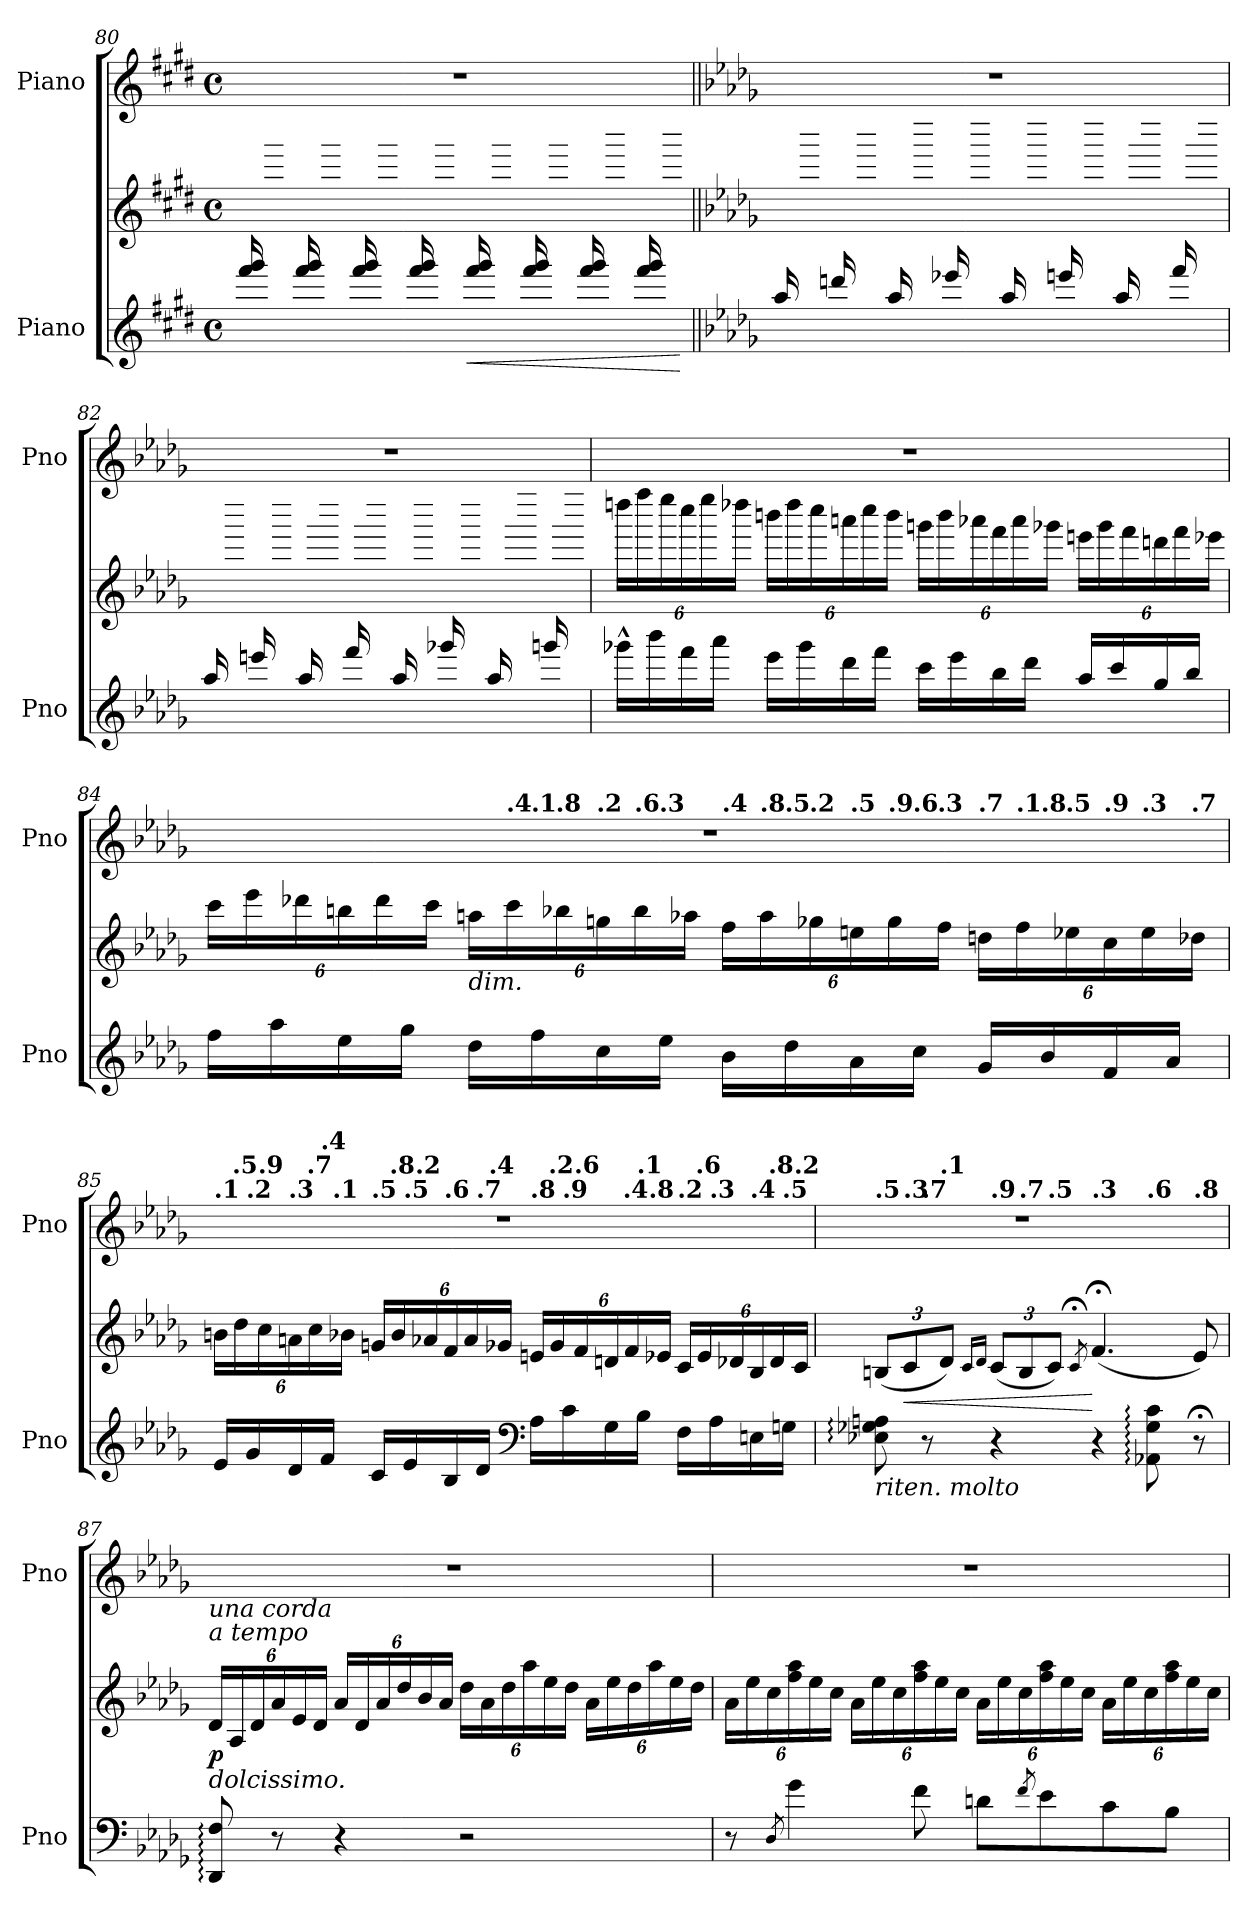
**kern	**kern	**dynam	**kern
*part2	*part2	*part2	*part1
*staff3	*staff2	*staff2/3	*staff1
*I"Piano	*	*	*I"Piano
*I'Pno	*	*	*I'Pno
*clefG2	*clefG2	*	*clefG2
*k[f#c#g#d#]	*k[f#c#g#d#]	*	*k[f#c#g#d#]
*M4/4	*M4/4	*	*M4/4
*met(c)	*met(c)	*	*met(c)
=80	=80	=80	=80
*^	*	*	*
16fff#/ 16ggg#/LL	1ryy	16ryy	.	1r
16ryy	.	16bb#X\ 16ddd#\ 16aaa\	.	.
16fff#/ 16ggg#/	.	16ryy	.	.
16ryy	.	16bb#\ 16ddd#\ 16aaa\JJ	.	.
16fff#/ 16ggg#/LL	.	16ryy	.	.
16ryy	.	16bb#\ 16ddd#\ 16aaa\	.	.
16fff#/ 16ggg#/	.	16ryy	.	.
16ryy	.	16bb#\ 16ddd#\ 16aaa\JJ	.	.
!	!	!	!LO:HP:b=2	!
16fff#/ 16ggg#/LL	.	16ryy	<	.
16ryy	.	16bb#X\ 16ddd#\ 16aaa#X\	.	.
16fff#/ 16ggg#/	.	16ryy	.	.
16ryy	.	16bb#\ 16ddd#\ 16aaa#\JJ	.	.
16fff#/ 16ggg#/LL	.	16ryy	.	.
16ryy	.	16bb#X\ 16ddd#\ 16bbbn\	.	.
16fff#/ 16ggg#/	.	16ryy	.	.
16ryy	.	16bb#\ 16ddd#\ 16bbb\JJ	.	.
*v	*v	*	*	*
.	.	[	.
=81||	=81||	=81||	=81||
*k[b-e-a-d-g-]	*k[b-e-a-d-g-]	*	*k[b-e-a-d-g-]
*^	*	*	*
16aa-/LL	1ryy	16ryy	.	1r
16ryy	.	16eee-\ 16ggg-\ 16cccc\	.	.
16dddn/	.	16ryy	.	.
16ryy	.	16eee-\ 16ggg-\ 16cccc\JJ	.	.
16aa-/LL	.	16ryy	.	.
16ryy	.	16eeen\ 16gggn\ 16dddd-\	.	.
16eee-X/	.	16ryy	.	.
16ryy	.	16eee-\ 16ggg\ 16dddd-\JJ	.	.
16aa-/LL	.	16ryy	.	.
16ryy	.	16fff\ 16aaa-\ 16ddddn\	.	.
16eeen/	.	16ryy	.	.
16ryy	.	16fff\ 16aaa-\ 16dddd\JJ	.	.
16aa-/LL	.	16ryy	.	.
16ryy	.	16ggg-X\ 16aaan\ 16eeee-\	.	.
16fff/	.	16ryy	.	.
16ryy	.	16ggg-\ 16aaa\ 16eeee-\JJ	.	.
!!LO:LB:g=z
=82	=82	=82	=82	=82
16aa-/LL	1ryy	16ryy	.	1r
16ryy	.	16fff\ 16aaa-X\ 16ddddn\	.	.
16eeen/	.	16ryy	.	.
16ryy	.	16fff\ 16aaa-\ 16dddd\JJ	.	.
16aa-/LL	.	16ryy	.	.
16ryy	.	16ggg-\ 16aaan\ 16eeee-\	.	.
16fff/	.	16ryy	.	.
16ryy	.	16ggg-\ 16aaa\ 16eeee-\JJ	.	.
16aa-/LL	.	16ryy	.	.
16ryy	.	16gggn\ 16bbb-\ 16eeeen\	.	.
16ggg-X/	.	16ryy	.	.
16ryy	.	16gggn\ 16bbb-\ 16eeee\JJ	.	.
16aa-/LL	.	16ryy	.	.
16ryy	.	16aaa-X\ 16bbbn\ 16ffff\	.	.
16gggn/	.	16ryy	.	.
16ryy	.	16aaa-\ 16bbb\ 16ffff\JJ	.	.
*v	*v	*	*	*
=83	=83	=83	=83
*	*Xbrackettup	*	*
16ggg-X^^\LL	24ddddn\LL	.	1r
.	24ffff\	.	.
16bbb-\	.	.	.
.	24eeee-\	.	.
16fff\	24cccc\	.	.
.	24eeee-\	.	.
16aaa-\JJ	.	.	.
.	24dddd-X\JJ	.	.
16eee-\LL	24bbbn\LL	.	.
.	24dddd-\	.	.
16ggg-\	.	.	.
.	24cccc\	.	.
16ddd-\	24aaan\	.	.
.	24cccc\	.	.
16fff\JJ	.	.	.
.	24bbb\JJ	.	.
16ccc\LL	24gggn\LL	.	.
.	24bbb\	.	.
16eee-\	.	.	.
.	24aaa-X\	.	.
16bb-\	24fff\	.	.
.	24aaa-\	.	.
16ddd-\JJ	.	.	.
.	24ggg-X\JJ	.	.
16aa-/LL	24eeen\LL	.	.
.	24ggg-\	.	.
16ccc/	.	.	.
.	24fff\	.	.
16gg-/	24dddn\	.	.
.	24fff\	.	.
16bb-/JJ	.	.	.
.	24eee-X\JJ	.	.
!!LO:PB:g=z
=84	=84	=84	=84
*	*	*	*^
*	*	*	*	*^
*	*	*	*	*	*^
*	*	*	*	*	*	*^
*	*	*	*	*	*	*	*^
*	*	*	*	*	*	*	*	*^
*	*	*	*	*	*	*	*	*	*^
*	*	*	*	*	*	*	*	*	*	*^
*	*	*	*	*	*	*	*	*	*	*	*^
*	*	*	*	*	*	*	*	*	*	*	*	*^
*	*	*	*	*	*	*	*	*	*	*	*	*	*^
*	*	*	*	*	*	*	*	*	*	*	*	*	*	*^
*	*	*	*	*	*	*	*	*	*	*	*	*	*	*	*^
*	*	*	*	*	*	*	*	*	*	*	*	*	*	*	*	*^
*	*	*	*	*	*	*	*	*	*	*	*	*	*	*	*	*	*^
*	*	*	*	*	*	*	*	*	*	*	*	*	*	*	*	*	*	*^
*	*	*	*	*	*	*	*	*	*	*	*	*	*	*	*	*	*	*	*^
*	*	*	*	*	*	*	*	*	*	*	*	*	*	*	*	*	*	*	*	*^
16ff\LL	24ccc\LL	.	1r	6..ryy	4ryy	3ryy	4.ryy	3ryy	4..ryy	2ryy	3ryy	2ryy	3..ryy	2ryy	3%2ryy	2ryy	3%2ryy	2.ryy	3%2ryy	3%2ryy	3ryy
.	24eee-\	.	.	.	.	.	.	.	.	.	.	.	.	.	.	.	.	.	.	.	.
16aa-\	.	.	.	.	.	.	.	.	.	.	.	.	.	.	.	.	.	.	.	.	.
.	24ddd-X\	.	.	.	.	.	.	.	.	.	.	.	.	.	.	.	.	.	.	.	.
16ee-\	24bbn\	.	.	.	.	.	.	.	.	.	.	.	.	.	.	.	.	.	.	.	.
.	24ddd-\	.	.	.	.	.	.	.	.	.	.	.	.	.	.	.	.	.	.	.	.
16gg-\JJ	.	.	.	.	.	.	.	.	.	.	.	.	.	.	.	.	.	.	.	.	.
.	24ccc\JJ	.	.	.	.	.	.	.	.	.	.	.	.	.	.	.	.	.	.	.	.
*	*	*	*MM160	*	*	*	*	*	*	*	*	*	*	*	*	*	*	*	*	*	*
!	!LO:TX:b:i:t=dim.	!	!	!	!	!	!	!	!	!	!	!	!	!	!	!	!	!	!	!	!
16dd-\LL	24aan\LL	.	.	.	16ryy	.	.	.	.	.	.	.	.	.	.	.	.	.	.	.	.
*	*	*	*MM159	*	*	*	*	*	*	*	*	*	*	*	*	*	*	*	*	*	*
!	!	!	!	!LO:TX:a:B:t=.4	!	!	!	!	!	!	!	!	!	!	!	!	!	!	!	!	!
.	24ccc\	.	.	3%2ryy	.	.	.	.	.	.	.	.	.	.	.	.	.	.	.	.	.
*	*	*	*MM159	*	*	*	*	*	*	*	*	*	*	*	*	*	*	*	*	*	*
!	!	!	!	!	!LO:TX:a:B:t=.1	!	!	!	!	!	!	!	!	!	!	!	!	!	!	!	!
16ff\	.	.	.	.	2ryy	.	.	.	.	.	.	.	.	.	.	.	.	.	.	.	.
*	*	*	*MM158	*	*	*	*	*	*	*	*	*	*	*	*	*	*	*	*	*	*
!	!	!	!	!	!	!LO:TX:a:B:t=.8	!	!	!	!	!	!	!	!	!	!	!	!	!	!	!
.	24bb-X\	.	.	.	.	3%2ryy	.	12ryy	.	.	6ryy	.	.	.	.	.	.	.	.	.	12.ryy
*	*	*	*MM158	*	*	*	*	*	*	*	*	*	*	*	*	*	*	*	*	*	*
!	!	!	!	!	!	!	!LO:TX:a:B:t=.2	!	!	!	!	!	!	!	!	!	!	!	!	!	!
16cc\	24ggn\	.	.	.	.	.	2ryy	.	.	.	.	.	.	.	.	.	.	.	.	.	.
*	*	*	*MM157	*	*	*	*	*	*	*	*	*	*	*	*	*	*	*	*	*	*
!	!	!	!	!	!	!	!	!LO:TX:a:B:t=.6	!	!	!	!	!	!	!	!	!	!	!	!	!
.	24bb-\	.	.	.	.	.	.	3..ryy	.	.	.	.	.	.	.	.	.	.	.	.	.
*	*	*	*MM157	*	*	*	*	*	*	*	*	*	*	*	*	*	*	*	*	*	*
!	!	!	!	!	!	!	!	!	!LO:TX:a:B:t=.3	!	!	!	!	!	!	!	!	!	!	!	!
16ee-\JJ	.	.	.	.	.	.	.	.	2ryy	.	.	.	.	.	.	.	.	.	.	.	.
*	*	*	*MM157	*	*	*	*	*	*	*	*	*	*	*	*	*	*	*	*	*	*
.	24aa-X\JJ	.	.	.	.	.	.	.	.	.	.	.	.	.	.	.	.	.	.	.	3ryy
*	*	*	*MM156	*	*	*	*	*	*	*	*	*	*	*	*	*	*	*	*	*	*
!	!	!	!	!	!	!	!	!	!	!LO:TX:a:B:t=.4	!	!	!	!	!	!	!	!	!	!	!
16b-\LL	24ff\LL	.	.	.	.	.	.	.	.	2ryy	24ryy	16ryy	.	8ryy	.	8.ryy	.	.	.	.	.
*	*	*	*MM155	*	*	*	*	*	*	*	*	*	*	*	*	*	*	*	*	*	*
!	!	!	!	!	!	!	!	!	!	!	!LO:TX:a:B:t=.8	!	!	!	!	!	!	!	!	!	!
.	24aa-\	.	.	.	.	.	.	.	.	.	3ryy	.	.	.	.	.	.	.	.	.	.
*	*	*	*MM155	*	*	*	*	*	*	*	*	*	*	*	*	*	*	*	*	*	*
!	!	!	!	!	!	!	!	!	!	!	!	!LO:TX:a:B:t=.5	!	!	!	!	!	!	!	!	!
16dd-\	.	.	.	.	.	.	.	.	.	.	.	4..ryy	.	.	.	.	.	.	.	.	.
*	*	*	*MM155	*	*	*	*	*	*	*	*	*	*	*	*	*	*	*	*	*	*
!	!	!	!	!	!	!	!	!	!	!	!	!	!LO:TX:a:B:t=.2	!	!	!	!	!	!	!	!
.	24gg-X\	.	.	.	.	.	.	.	.	.	.	.	3ryy	.	.	.	.	.	.	.	.
*	*	*	*MM154	*	*	*	*	*	*	*	*	*	*	*	*	*	*	*	*	*	*
!	!	!	!	!	!	!	!	!	!	!	!	!	!	!LO:TX:a:B:t=.5	!	!	!	!	!	!	!
16a-\	24een\	.	.	.	.	.	.	.	.	.	.	.	.	4.ryy	.	.	.	.	.	.	.
*	*	*	*MM153	*	*	*	*	*	*	*	*	*	*	*	*	*	*	*	*	*	*
!	!	!	!	!	!	!	!	!	!	!	!	!	!	!	!LO:TX:a:B:t=.9	!	!	!	!	!	!
.	24gg-\	.	.	.	.	.	.	.	.	.	.	.	.	.	3ryy	.	24ryy	.	12.ryy	6ryy	.
*	*	*	*MM153	*	*	*	*	*	*	*	*	*	*	*	*	*	*	*	*	*	*
!	!	!	!	!	!	!	!	!	!	!	!	!	!	!	!	!LO:TX:a:B:t=.6	!	!	!	!	!
16cc\JJ	.	.	.	.	.	.	.	.	.	.	.	.	.	.	.	4ryy	.	.	.	.	.
*	*	*	*MM153	*	*	*	*	*	*	*	*	*	*	*	*	*	*	*	*	*	*
!	!	!	!	!	!	!	!	!	!	!	!	!	!	!	!	!	!LO:TX:a:B:t=.3	!	!	!	!
.	24ff\JJ	.	.	.	.	.	.	.	.	.	.	.	.	.	.	.	6..ryy	.	.	.	.
*	*	*	*MM152	*	*	*	*	*	*	*	*	*	*	*	*	*	*	*	*	*	*
!	!	!	!	!	!	!	!	!	!	!	!	!	!	!	!	!	!	!LO:TX:a:B:t=.7	!	!	!
16g-/LL	24ddn\LL	.	.	.	.	.	.	.	.	.	.	.	.	.	.	.	.	4ryy	.	.	.
*	*	*	*MM152	*	*	*	*	*	*	*	*	*	*	*	*	*	*	*	*	*	*
!	!	!	!	!	!	!	!	!	!	!	!	!	!	!	!	!	!	!	!LO:TX:a:B:t=.1	!	!
.	24ff\	.	.	.	.	.	.	.	.	.	.	.	.	.	.	.	.	.	6ryy	.	6ryy
*	*	*	*MM151	*	*	*	*	*	*	*	*	*	*	*	*	*	*	*	*	*	*
!	!	!	!	!	!LO:TX:a:B:t=.8	!	!	!	!	!	!	!	!	!	!	!	!	!	!	!	!
16b-/	.	.	.	.	8.ryy	.	.	.	.	.	.	.	.	.	.	.	.	.	.	.	.
*	*	*	*MM151	*	*	*	*	*	*	*	*	*	*	*	*	*	*	*	*	*	*
!	!	!	!	!	!	!	!	!	!	!	!	!	!	!	!	!	!	!	!	!LO:TX:a:B:t=.5	!
.	24ee-X\	.	.	.	.	.	.	.	.	.	.	.	.	.	.	.	.	.	.	6ryy	.
*	*	*	*MM150	*	*	*	*	*	*	*	*	*	*	*	*	*	*	*	*	*	*
!	!	!	!	!	!	!	!LO:TX:a:B:t=.9	!	!	!	!	!	!	!	!	!	!	!	!	!	!
16f/	24cc\	.	.	.	.	.	8ryy	.	.	.	12.ryy	.	.	.	.	.	.	.	.	.	.
*	*	*	*MM150	*	*	*	*	*	*	*	*	*	*	*	*	*	*	*	*	*	*
!	!	!	!	!	!	!	!	!	!	!	!	!	!LO:TX:a:B:t=.3	!	!	!	!	!	!	!	!
.	24ee-\	.	.	.	.	.	.	.	.	.	.	.	12ryy	.	.	.	.	.	.	.	.
*	*	*	*MM150	*	*	*	*	*	*	*	*	*	*	*	*	*	*	*	*	*	*
16a-/JJ	.	.	.	.	.	.	.	.	16ryy	.	.	.	.	.	.	16ryy	.	.	.	.	.
*	*	*	*MM149	*	*	*	*	*	*	*	*	*	*	*	*	*	*	*	*	*	*
!	!	!	!	!LO:TX:a:B:t=.7	!	!	!	!	!	!	!	!	!	!	!	!	!	!	!	!	!
.	24dd-X\JJ	.	.	24ryy	.	.	.	.	.	.	.	.	.	.	.	.	.	.	24ryy	.	24ryy
*	*	*	*v	*v	*v	*v	*v	*v	*v	*v	*v	*v	*v	*v	*v	*v	*v	*v	*v	*v	*v
!!LO:LB:g=z
=85	=85	=85	=85
*	*	*	*MM149
*	*	*	*^
*	*	*	*	*^
*	*	*	*	*	*^
*	*	*	*	*	*	*^
*	*	*	*	*	*	*	*^
*	*	*	*	*	*	*	*	*^
*	*	*	*	*	*	*	*	*	*^
*	*	*	*	*	*	*	*	*	*	*^
*	*	*	*	*	*	*	*	*	*	*	*^
*	*	*	*	*	*	*	*	*	*	*	*	*^
*	*	*	*	*	*	*	*	*	*	*	*	*	*^
*	*	*	*	*	*	*	*	*	*	*	*	*	*	*^
*	*	*	*	*	*	*	*	*	*	*	*	*	*	*	*^
*	*	*	*	*	*	*	*	*	*	*	*	*	*	*	*	*^
*	*	*	*	*	*	*	*	*	*	*	*	*	*	*	*	*	*^
*	*	*	*	*	*	*	*	*	*	*	*	*	*	*	*	*	*	*^
*	*	*	*	*	*	*	*	*	*	*	*	*	*	*	*	*	*	*	*^
*	*	*	*	*	*	*	*	*	*	*	*	*	*	*	*	*	*	*	*	*^
!	!	!	!LO:TX:a:B:t=.1	!	!	!	!	!	!	!	!	!	!	!	!	!	!	!	!	!	!
*	*	*	*	*	*	*	*	*	*	*	*	*	*	*	*	*	*	*	*^	*^	*^
*	*	*	*	*	*	*	*	*	*	*	*	*	*	*	*	*	*	*	*	*	*	*	*	*
16e-/LL	24bn\LL	.	1r	24ryy	16ryy	12ryy	8ryy	6ryy	8.ryy	6ryy	4ryy	6..ryy	4ryy	3ryy	4.ryy	4..ryy	3ryy	2ryy	3ryy	2ryy	3..ryy	3%2ryy	3ryy	2ryy
*	*	*	*MM148	*	*	*	*	*	*	*	*	*	*	*	*	*	*	*	*	*	*	*	*	*
!	!	!	!	!LO:TX:a:B:t=.5	!	!	!	!	!	!	!	!	!	!	!	!	!	!	!	!	!	!	!	!
.	24dd-\	.	.	3%2ryy	.	.	.	.	.	.	.	.	.	.	.	.	.	.	.	.	.	.	.	.
*	*	*	*MM148	*	*	*	*	*	*	*	*	*	*	*	*	*	*	*	*	*	*	*	*	*
!	!	!	!	!	!LO:TX:a:B:t=.2	!	!	!	!	!	!	!	!	!	!	!	!	!	!	!	!	!	!	!
16g-/	.	.	.	.	2...ryy	.	.	.	.	.	.	.	.	.	.	.	.	.	.	.	.	.	.	.
*	*	*	*MM147	*	*	*	*	*	*	*	*	*	*	*	*	*	*	*	*	*	*	*	*	*
!	!	!	!	!	!	!LO:TX:a:B:t=.9	!	!	!	!	!	!	!	!	!	!	!	!	!	!	!	!	!	!
.	24cc\	.	.	.	.	3%2ryy	.	.	.	.	.	.	.	.	.	.	.	.	.	.	.	.	.	.
*	*	*	*MM147	*	*	*	*	*	*	*	*	*	*	*	*	*	*	*	*	*	*	*	*	*
!	!	!	!	!	!	!	!LO:TX:a:B:t=.3	!	!	!	!	!	!	!	!	!	!	!	!	!	!	!	!	!
16d-/	24an\	.	.	.	.	.	2..ryy	.	.	.	.	.	.	.	.	.	.	.	.	.	.	.	.	.
*	*	*	*MM146	*	*	*	*	*	*	*	*	*	*	*	*	*	*	*	*	*	*	*	*	*
!	!	!	!	!	!	!	!	!LO:TX:a:B:t=.7	!	!	!	!	!	!	!	!	!	!	!	!	!	!	!	!
.	24cc\	.	.	.	.	.	.	3%2ryy	.	24ryy	.	.	.	.	.	.	.	.	.	.	.	.	.	.
*	*	*	*MM146	*	*	*	*	*	*	*	*	*	*	*	*	*	*	*	*	*	*	*	*	*
!	!	!	!	!	!	!	!	!	!LO:TX:a:B:t=.4	!	!	!	!	!	!	!	!	!	!	!	!	!	!	!
16f/JJ	.	.	.	.	.	.	.	.	2ryy	.	.	.	.	.	.	.	.	.	.	.	.	.	.	.
*	*	*	*MM146	*	*	*	*	*	*	*	*	*	*	*	*	*	*	*	*	*	*	*	*	*
!	!	!	!	!	!	!	!	!	!	!LO:TX:a:B:t=.1	!	!	!	!	!	!	!	!	!	!	!	!	!	!
.	24b-X\JJ	.	.	.	.	.	.	.	.	3%2ryy	.	.	.	.	.	.	.	.	.	.	.	.	.	.
*	*	*	*MM145	*	*	*	*	*	*	*	*	*	*	*	*	*	*	*	*	*	*	*	*	*
!	!	!	!	!	!	!	!	!	!	!	!LO:TX:a:B:t=.5	!	!	!	!	!	!	!	!	!	!	!	!	!
16c/LL	24gn/LL	.	.	.	.	.	.	.	.	.	2.ryy	.	16ryy	.	.	.	.	.	.	.	.	.	.	.
*	*	*	*MM144	*	*	*	*	*	*	*	*	*	*	*	*	*	*	*	*	*	*	*	*	*
!	!	!	!	!	!	!	!	!	!	!	!	!LO:TX:a:B:t=.8	!	!	!	!	!	!	!	!	!	!	!	!
.	24b-/	.	.	.	.	.	.	.	.	.	.	3%2ryy	.	.	.	.	.	.	.	.	.	.	.	.
*	*	*	*MM144	*	*	*	*	*	*	*	*	*	*	*	*	*	*	*	*	*	*	*	*	*
!	!	!	!	!	!	!	!	!	!	!	!	!	!LO:TX:a:B:t=.5	!	!	!	!	!	!	!	!	!	!	!
16e-/	.	.	.	.	.	.	.	.	.	.	.	.	2ryy	.	.	.	.	.	.	.	.	.	.	.
*	*	*	*MM144	*	*	*	*	*	*	*	*	*	*	*	*	*	*	*	*	*	*	*	*	*
!	!	!	!	!	!	!	!	!	!	!	!	!	!	!LO:TX:a:B:t=.2	!	!	!	!	!	!	!	!	!	!
.	24a-X/	.	.	.	.	.	.	.	.	.	.	.	.	3%2ryy	.	.	12.ryy	.	6ryy	.	.	.	12ryy	.
*	*	*	*MM143	*	*	*	*	*	*	*	*	*	*	*	*	*	*	*	*	*	*	*	*	*
!	!	!	!	!	!	!	!	!	!	!	!	!	!	!	!LO:TX:a:B:t=.6	!	!	!	!	!	!	!	!	!
16B-/	24f/	.	.	.	.	.	.	.	.	.	.	.	.	.	2ryy	.	.	.	.	.	.	.	.	.
*	*	*	*MM143	*	*	*	*	*	*	*	*	*	*	*	*	*	*	*	*	*	*	*	*	*
.	24a-/	.	.	.	.	.	.	.	.	.	.	.	.	.	.	.	.	.	.	.	.	.	3..ryy	.
*	*	*	*MM142	*	*	*	*	*	*	*	*	*	*	*	*	*	*	*	*	*	*	*	*	*
!	!	!	!	!	!	!	!	!	!	!	!	!	!	!	!	!LO:TX:a:B:t=.7	!	!	!	!	!	!	!	!
16d-/JJ	.	.	.	.	.	.	.	.	.	.	.	.	.	.	.	2ryy	.	.	.	.	.	.	.	.
*	*	*	*MM142	*	*	*	*	*	*	*	*	*	*	*	*	*	*	*	*	*	*	*	*	*
!	!	!	!	!	!	!	!	!	!	!	!	!	!	!	!	!	!LO:TX:a:B:t=.4	!	!	!	!	!	!	!
.	24g-X/JJ	.	.	.	.	.	.	.	.	.	.	.	.	.	.	.	3ryy	.	.	.	.	.	.	.
*clefF4	*	*	*	*	*	*	*	*	*	*	*	*	*	*	*	*	*	*	*	*	*	*	*	*
*	*	*	*MM141	*	*	*	*	*	*	*	*	*	*	*	*	*	*	*	*	*	*	*	*	*
!	!	!	!	!	!	!	!	!	!	!	!	!	!	!	!	!	!	!LO:TX:a:B:t=.8	!	!	!	!	!	!
16A-\LL	24en/LL	.	.	.	.	.	.	.	.	.	.	.	.	.	.	.	.	2ryy	24ryy	16ryy	.	.	.	8ryy
*	*	*	*MM141	*	*	*	*	*	*	*	*	*	*	*	*	*	*	*	*	*	*	*	*	*
!	!	!	!	!	!	!	!	!	!	!	!	!	!	!	!	!	!	!	!LO:TX:a:B:t=.2	!	!	!	!	!
.	24g-/	.	.	.	.	.	.	.	.	.	.	.	.	.	.	.	.	.	3ryy	.	.	.	.	.
*	*	*	*MM140	*	*	*	*	*	*	*	*	*	*	*	*	*	*	*	*	*	*	*	*	*
!	!	!	!	!	!	!	!	!	!	!	!	!	!	!	!	!	!	!	!	!LO:TX:a:B:t=.9	!	!	!	!
16c\	.	.	.	.	.	.	.	.	.	.	.	.	.	.	.	.	.	.	.	4..ryy	.	.	.	.
*	*	*	*MM140	*	*	*	*	*	*	*	*	*	*	*	*	*	*	*	*	*	*	*	*	*
!	!	!	!	!	!	!	!	!	!	!	!	!	!	!	!	!	!	!	!	!	!LO:TX:a:B:t=.6	!	!	!
.	24f/	.	.	.	.	.	.	.	.	.	.	.	.	.	.	.	.	.	.	.	3ryy	.	.	.
*	*	*	*MM140	*	*	*	*	*	*	*	*	*	*	*	*	*	*	*	*	*	*	*	*	*
16G-\	24dn/	.	.	.	.	.	.	.	.	.	.	.	.	.	.	.	.	.	.	.	.	.	.	4.ryy
*	*	*	*MM139	*	*	*	*	*	*	*	*	*	*	*	*	*	*	*	*	*	*	*	*	*
!	!	!	!	!	!	!	!	!	!	!	!	!	!	!	!	!	!	!	!	!	!	!LO:TX:a:B:t=.4	!	!
.	24f/	.	.	.	.	.	.	.	.	.	.	.	.	.	.	.	.	.	.	.	.	3ryy	.	.
*	*	*	*MM139	*	*	*	*	*	*	*	*	*	*	*	*	*	*	*	*	*	*	*	*	*
!	!	!	!	!	!	!	!	!	!LO:TX:a:B:t=.1	!	!	!	!	!	!	!	!	!	!	!	!	!	!	!
16B-\JJ	.	.	.	.	.	.	.	.	4ryy	.	.	.	.	.	.	.	.	.	.	.	.	.	.	.
*	*	*	*MM138	*	*	*	*	*	*	*	*	*	*	*	*	*	*	*	*	*	*	*	*	*
!	!	!	!	!LO:TX:a:B:t=.8	!	!	!	!	!	!	!	!	!	!	!	!	!	!	!	!	!	!	!	!
.	24e-X/JJ	.	.	6..ryy	.	.	.	.	.	.	.	.	.	.	.	.	.	.	.	.	.	.	.	.
*	*	*	*MM138	*	*	*	*	*	*	*	*	*	*	*	*	*	*	*	*	*	*	*	*	*
!	!	!	!	!	!	!LO:TX:a:B:t=.2	!	!	!	!	!	!	!	!	!	!	!	!	!	!	!	!	!	!
16F\LL	24c/LL	.	.	.	.	6.ryy	.	.	.	.	.	.	.	.	.	.	.	.	.	.	.	.	.	.
*	*	*	*MM137	*	*	*	*	*	*	*	*	*	*	*	*	*	*	*	*	*	*	*	*	*
!	!	!	!	!	!	!	!	!	!	!	!	!	!	!	!	!	!LO:TX:a:B:t=.6	!	!	!	!	!	!	!
.	24e-/	.	.	.	.	.	.	.	.	.	.	.	.	.	.	.	6ryy	.	.	.	.	.	.	.
*	*	*	*MM137	*	*	*	*	*	*	*	*	*	*	*	*	*	*	*	*	*	*	*	*	*
!	!	!	!	!	!	!	!	!	!	!	!	!	!LO:TX:a:B:t=.3	!	!	!	!	!	!	!	!	!	!	!
16A-\	.	.	.	.	.	.	.	.	.	.	.	.	8.ryy	.	.	.	.	.	.	.	.	.	.	.
*	*	*	*MM137	*	*	*	*	*	*	*	*	*	*	*	*	*	*	*	*	*	*	*	*	*
.	24d-X/	.	.	.	.	.	.	6ryy	.	.	.	.	.	.	.	.	.	.	.	.	.	.	.	.
*	*	*	*MM136	*	*	*	*	*	*	*	*	*	*	*	*	*	*	*	*	*	*	*	*	*
!	!	!	!	!	!	!	!	!	!	!LO:TX:a:B:t=.4	!	!	!	!	!	!	!	!	!	!	!	!	!	!
16En\	24B-/	.	.	.	.	.	.	.	.	12.ryy	.	.	.	.	8ryy	.	.	.	12.ryy	.	.	.	.	.
*	*	*	*MM135	*	*	*	*	*	*	*	*	*	*	*	*	*	*	*	*	*	*	*	*	*
!	!	!	!	!	!	!	!	!	!	!	!	!	!	!	!	!	!	!	!	!	!LO:TX:a:B:t=.8	!	!	!
.	24d-/	.	.	.	.	.	.	.	.	.	.	.	.	.	.	.	.	.	.	.	12ryy	.	.	.
*	*	*	*MM135	*	*	*	*	*	*	*	*	*	*	*	*	*	*	*	*	*	*	*	*	*
!	!	!	!	!	!	!	!	!	!LO:TX:a:B:t=.5	!	!	!	!	!	!	!	!	!	!	!	!	!	!	!
16Gn\JJ	.	.	.	.	.	.	.	.	16ryy	.	.	.	.	.	.	16ryy	.	.	.	.	.	.	.	.
*	*	*	*MM135	*	*	*	*	*	*	*	*	*	*	*	*	*	*	*	*	*	*	*	*	*
!	!	!	!	!	!	!	!	!	!	!	!	!LO:TX:a:B:t=.2	!	!	!	!	!	!	!	!	!	!	!	!
.	24c/JJ	.	.	.	.	.	.	.	.	.	.	24ryy	.	.	.	.	24ryy	.	.	.	.	.	.	.
*	*	*	*v	*v	*v	*v	*v	*v	*v	*v	*v	*v	*v	*v	*v	*v	*v	*v	*v	*v	*v	*v	*v	*v
!!LO:LB:g=z
=86	=86	=86	=86
*	*	*	*MM134
*	*	*	*^
*	*	*	*	*^
*	*	*	*	*	*^
*	*	*	*	*	*	*^
*	*	*	*	*	*	*	*^
*	*	*	*	*	*	*	*	*^
*	*	*	*	*	*	*	*	*	*^
*	*	*	*	*	*	*	*	*	*	*^
*	*	*	*	*	*	*	*	*	*	*	*^
*	*	*	*	*	*	*	*	*	*	*	*	*^
*	*	*	*	*	*	*	*	*	*	*	*	*	*^
*	*	*	*	*	*	*	*	*	*	*	*	*	*	*^
*	*	*	*	*	*	*	*	*	*	*	*	*	*	*	*^
*	*	*	*	*	*	*	*	*	*	*	*	*	*	*	*	*^
*	*	*	*	*	*	*	*	*	*	*	*	*	*	*	*	*	*^
*	*	*	*	*	*	*	*	*	*	*	*	*	*	*	*	*	*	*^
*	*	*	*	*	*	*	*	*	*	*	*	*	*	*	*	*	*	*	*^
*	*	*	*	*	*	*	*	*	*	*	*	*	*	*	*	*	*	*	*	*^
*	*	*	*	*	*	*	*	*	*	*	*	*	*	*	*	*	*	*	*	*	*^
*	*	*	*	*	*	*	*	*	*	*	*	*	*	*	*	*	*	*	*	*	*	*^
*	*	*	*	*	*	*	*	*	*	*	*	*	*	*	*	*	*	*	*	*	*	*	*^
!	!	!	!LO:TX:a:B:t=.5	!	!	!	!	!	!	!	!	!	!	!	!	!	!	!	!	!	!	!	!	!
!LO:TX:b:i:t=riten. molto	!	!	!	!	!	!	!	!	!	!	!	!	!	!	!	!	!	!	!	!	!	!	!	!
*	*	*	*	*	*	*	*	*	*	*	*v	*v	*v	*v	*v	*v	*v	*v	*v	*v	*v	*v	*v	*v
8E-X\: 8G-X\: 8An\:	(>12Bn/L	.	1r	12ryy	8ryy	6ryy	4ryy	3ryy	3ryy	2ryy	2..ryy
*	*	*	*MM133	*	*	*	*	*	*	*	*
!	!	!	!	!LO:TX:a:B:t=.3	!	!	!	!	!	!	!
!	!	!LO:HP:b	!	!	!	!	!	!	!	!	!
.	12c/	<	.	3%2ryy	.	.	.	.	.	.	.
*	*	*	*MM132	*	*	*	*	*	*	*	*
!	!	!	!	!	!LO:TX:a:B:t=.7	!	!	!	!	!	!
8r	.	.	.	.	2..ryy	.	.	.	.	.	.
*	*	*	*MM132	*	*	*	*	*	*	*	*
!	!	!	!	!	!	!LO:TX:a:B:t=.1	!	!	!	!	!
.	12d-/J)	.	.	.	.	3%2ryy	.	.	.	.	.
*	*	*	*MM130	*	*	*	*	*	*	*	*
.	16qc/LL	.	.	.	.	.	.	.	.	.	.
.	16qd-/JJ	.	.	.	.	.	.	.	.	.	.
!	!	!	!	!	!	!	!LO:TX:a:B:t=.9	!	!	!	!
4r	(>12c/L	.	.	.	.	.	2.ryy	.	.	.	.
*	*	*	*MM129	*	*	*	*	*	*	*	*
!	!	!	!	!	!	!	!	!LO:TX:a:B:t=.7	!	!	!
.	12B/	.	.	.	.	.	.	3%2ryy	12ryy	.	.
*	*	*	*MM128	*	*	*	*	*	*	*	*
!	!	!	!	!	!	!	!	!	!LO:TX:a:B:t=.5	!	!
.	12c/J)	.	.	.	.	.	.	.	3..ryy	.	.
*	*	*	*MM127	*	*	*	*	*	*	*	*
.	8qc;</	.	.	.	.	.	.	.	.	.	.
!	!	!	!	!	!	!	!	!	!	!LO:TX:a:B:t=.3	!
4r	(<4.f;</	[	.	.	.	.	.	.	.	2ryy	.
*	*	*	*MM123	*	*	*	*	*	*	*	*
!	!	!	!	!LO:TX:a:B:t=.6	!	!	!	!	!	!	!
8AA-X\: 8G-\: 8c\:	.	.	.	6.ryy	.	.	.	.	.	.	.
.	.	.	.	.	.	6ryy	.	.	.	.	.
*	*	*	*MM121	*	*	*	*	*	*	*	*
!	!	!	!	!	!	!	!	!	!	!	!LO:TX:a:B:t=.8
8r;<	8e-/)	.	.	.	.	.	.	.	.	.	8ryy
*	*	*	*v	*v	*v	*v	*v	*v	*v	*v	*v
=87	=87	=87	=87
*	*	*	*MM120
*	*	*	*^
*	*	*	*	*^
*	*	*	*	*	*^
*	*	*	*	*	*	*^
*	*	*	*	*	*	*	*^
*	*	*	*	*	*	*	*	*^
*	*	*	*	*	*	*	*	*	*^
*	*	*	*	*	*	*	*	*	*	*^
!	!LO:TX:a:i:t=a tempo	!	!	!	!	!	!	!	!	!	!
!	!LO:TX:a:i:t=una corda	!	!	!	!	!	!	!	!	!	!
!LO:TX:a:i:t=dolcissimo.	!	!	!	!	!	!	!	!	!	!	!
!	!	!LO:DY:b	!	!	!	!	!	!	!	!	!
*	*	*	*v	*v	*v	*v	*v	*v	*v	*v	*v
8DD-/: 8F/:	24d-/LL	p	1r
.	24A-/	.	.
.	24d-/	.	.
8r	24a-/	.	.
.	24e-/	.	.
.	24d-/JJ	.	.
4r	24a-/LL	.	.
.	24d-/	.	.
.	24a-/	.	.
.	24dd-/	.	.
.	24b-/	.	.
.	24a-/JJ	.	.
2r	24dd-\LL	.	.
.	24a-\	.	.
.	24dd-\	.	.
.	24aa-\	.	.
.	24ee-\	.	.
.	24dd-\JJ	.	.
.	24a-\LL	.	.
.	24ee-\	.	.
.	24dd-\	.	.
.	24aa-\	.	.
.	24ee-\	.	.
.	24dd-\JJ	.	.
!!LO:LB:g=z
=88	=88	=88	=88
8r	24a-\LL	.	1r
.	24ee-\	.	.
.	24cc\	.	.
8qD-/	.	.	.
4g-\	24ff\ 24aa-\	.	.
.	24ee-\	.	.
.	24cc\JJ	.	.
.	24a-\LL	.	.
.	24ee-\	.	.
.	24cc\	.	.
8f\	24ff\ 24aa-\	.	.
.	24ee-\	.	.
.	24cc\JJ	.	.
8dn\L	24a-\LL	.	.
.	24ee-\	.	.
.	24cc\	.	.
8qf/	.	.	.
8e-\	24ff\ 24aa-\	.	.
.	24ee-\	.	.
.	24cc\JJ	.	.
8c\	24a-\LL	.	.
.	24ee-\	.	.
.	24cc\	.	.
8B-\J	24ff\ 24aa-\	.	.
.	24ee-\	.	.
.	24cc\JJ	.	.
=	=	=	=
*-	*-	*-	*-
